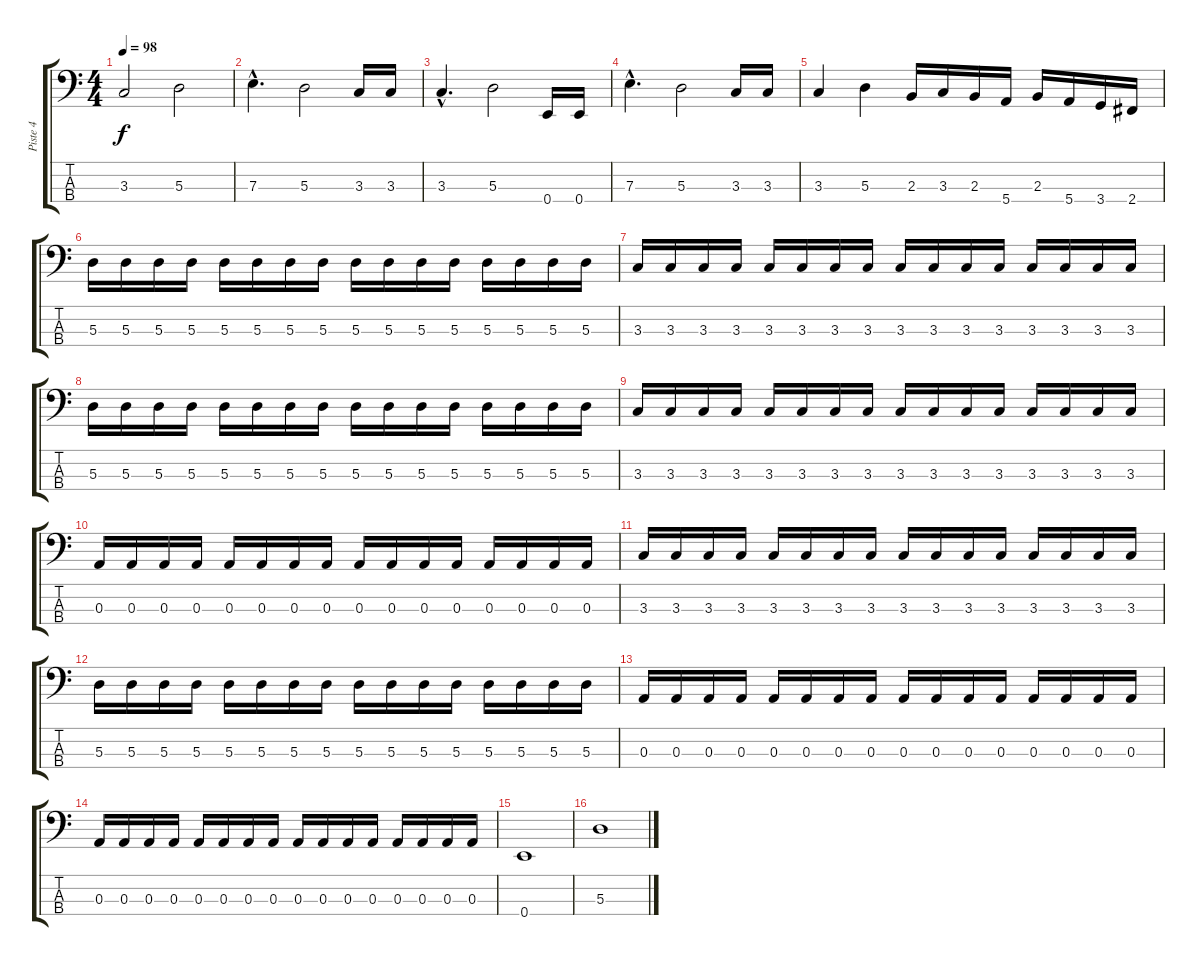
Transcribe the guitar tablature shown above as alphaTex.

\track ("Piste 4" "Piste 4") {instrument electricbasspick}
\staff {score tabs}
\tuning (G2 D2 A1 E1) {hide}
\ts (4 4)
\tempo 98
\clef f4
\ks c
3.3.2{dy f} 5.3.2 |
7.3{hac}.4{d} 5.3.2 3.3.16 3.3.16 |
3.3{hac}.4{d} 5.3.2 0.4.16 0.4.16 |
7.3{hac}.4{d} 5.3.2 3.3.16 3.3.16 |
3.3.4 5.3.4 2.3.16 3.3.16 2.3.16 5.4.16 2.3.16 5.4.16 3.4.16 2.4.16 |
5.3.16 5.3.16 5.3.16 5.3.16 5.3.16 5.3.16 5.3.16 5.3.16 5.3.16 5.3.16 5.3.16 5.3.16 5.3.16 5.3.16 5.3.16 5.3.16 |
3.3.16 3.3.16 3.3.16 3.3.16 3.3.16 3.3.16 3.3.16 3.3.16 3.3.16 3.3.16 3.3.16 3.3.16 3.3.16 3.3.16 3.3.16 3.3.16 |
5.3.16 5.3.16 5.3.16 5.3.16 5.3.16 5.3.16 5.3.16 5.3.16 5.3.16 5.3.16 5.3.16 5.3.16 5.3.16 5.3.16 5.3.16 5.3.16 |
3.3.16 3.3.16 3.3.16 3.3.16 3.3.16 3.3.16 3.3.16 3.3.16 3.3.16 3.3.16 3.3.16 3.3.16 3.3.16 3.3.16 3.3.16 3.3.16 |
0.3.16 0.3.16 0.3.16 0.3.16 0.3.16 0.3.16 0.3.16 0.3.16 0.3.16 0.3.16 0.3.16 0.3.16 0.3.16 0.3.16 0.3.16 0.3.16 |
3.3.16 3.3.16 3.3.16 3.3.16 3.3.16 3.3.16 3.3.16 3.3.16 3.3.16 3.3.16 3.3.16 3.3.16 3.3.16 3.3.16 3.3.16 3.3.16 |
5.3.16 5.3.16 5.3.16 5.3.16 5.3.16 5.3.16 5.3.16 5.3.16 5.3.16 5.3.16 5.3.16 5.3.16 5.3.16 5.3.16 5.3.16 5.3.16 |
0.3.16 0.3.16 0.3.16 0.3.16 0.3.16 0.3.16 0.3.16 0.3.16 0.3.16 0.3.16 0.3.16 0.3.16 0.3.16 0.3.16 0.3.16 0.3.16 |
0.3.16 0.3.16 0.3.16 0.3.16 0.3.16 0.3.16 0.3.16 0.3.16 0.3.16 0.3.16 0.3.16 0.3.16 0.3.16 0.3.16 0.3.16 0.3.16 |
0.4.1 |
5.3.1
